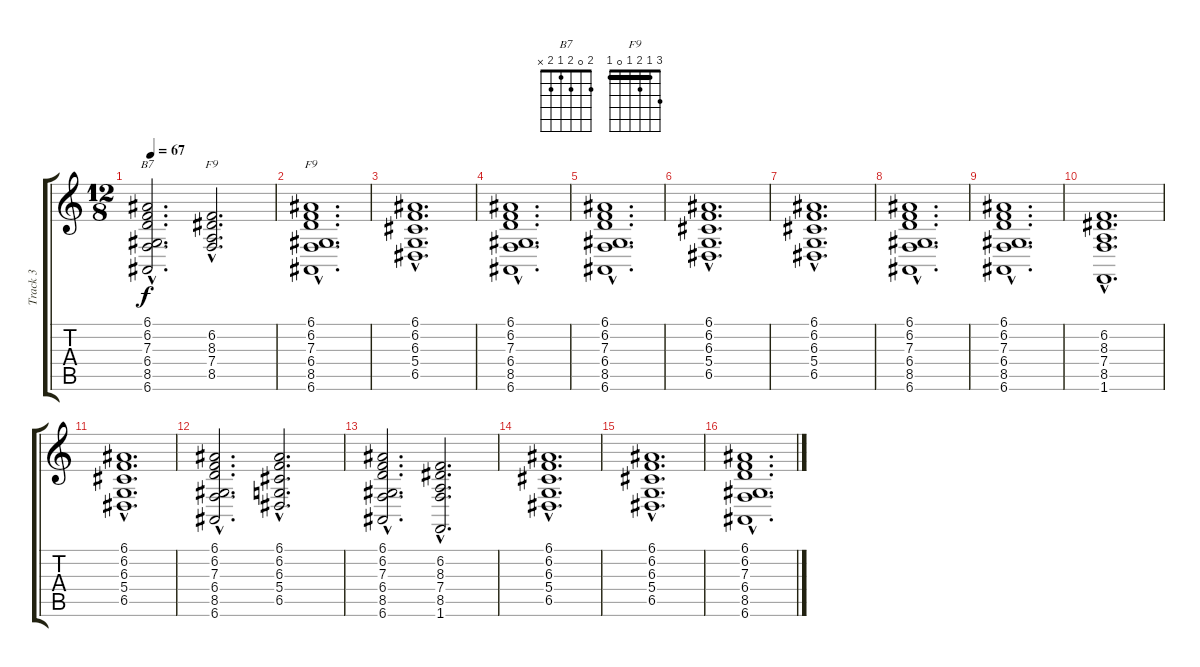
\track ("Track 3" "Track 3") {instrument drawbarorgan}
\staff {score tabs}
\tuning (E4 B3 G3 D3 A2 E2) {hide}
\chord ("B7" 2 0 2 1 2 x)
\chord ("F9" 1 1 0 1 0 1) {barre 1}
\chord ("F9" 3 1 2 1 0 1) {barre 1}
\ts (12 8)
\tempo 67
\clef g2
\ks c
(6.1{hac} 6.2{hac} 7.3{hac} 6.4{hac} 8.5{hac} 6.6{hac}).2{d ch "B7" dy f} (6.2{hac} 8.3{hac} 7.4{hac} 8.5{hac}).2{d ch "F9"} |
(6.1{hac} 6.2{hac} 7.3{hac} 6.4{hac} 8.5{hac} 6.6{hac}).1{d ch "F9"} |
(6.1{hac} 6.2{hac} 6.3{hac} 5.4{hac} 6.5{hac}).1{d} |
(6.1{hac} 6.2{hac} 7.3{hac} 6.4{hac} 8.5{hac} 6.6{hac}).1{d} |
(6.1{hac} 6.2{hac} 7.3{hac} 6.4{hac} 8.5{hac} 6.6{hac}).1{d} |
(6.1{hac} 6.2{hac} 6.3{hac} 5.4{hac} 6.5{hac}).1{d} |
(6.1{hac} 6.2{hac} 6.3{hac} 5.4{hac} 6.5{hac}).1{d} |
(6.1{hac} 6.2{hac} 7.3{hac} 6.4{hac} 8.5{hac} 6.6{hac}).1{d} |
(6.1{hac} 6.2{hac} 7.3{hac} 6.4{hac} 8.5{hac} 6.6{hac}).1{d} |
(6.2{hac} 8.3{hac} 7.4{hac} 8.5{hac} 1.6{hac}).1{d} |
(6.1{hac} 6.2{hac} 6.3{hac} 5.4{hac} 6.5{hac}).1{d} |
(6.1{hac} 6.2{hac} 7.3{hac} 6.4{hac} 8.5{hac} 6.6{hac}).2{d} (6.1{hac} 6.2{hac} 6.3{hac} 5.4{hac} 6.5{hac}).2{d} |
(6.1{hac} 6.2{hac} 7.3{hac} 6.4{hac} 8.5{hac} 6.6{hac}).2{d} (6.2{hac} 8.3{hac} 7.4{hac} 8.5{hac} 1.6{hac}).2{d} |
(6.1{hac} 6.2{hac} 6.3{hac} 5.4{hac} 6.5{hac}).1{d} |
(6.1{hac} 6.2{hac} 6.3{hac} 5.4{hac} 6.5{hac}).1{d} |
(6.1{hac} 6.2{hac} 7.3{hac} 6.4{hac} 8.5{hac} 6.6{hac}).1{d}
